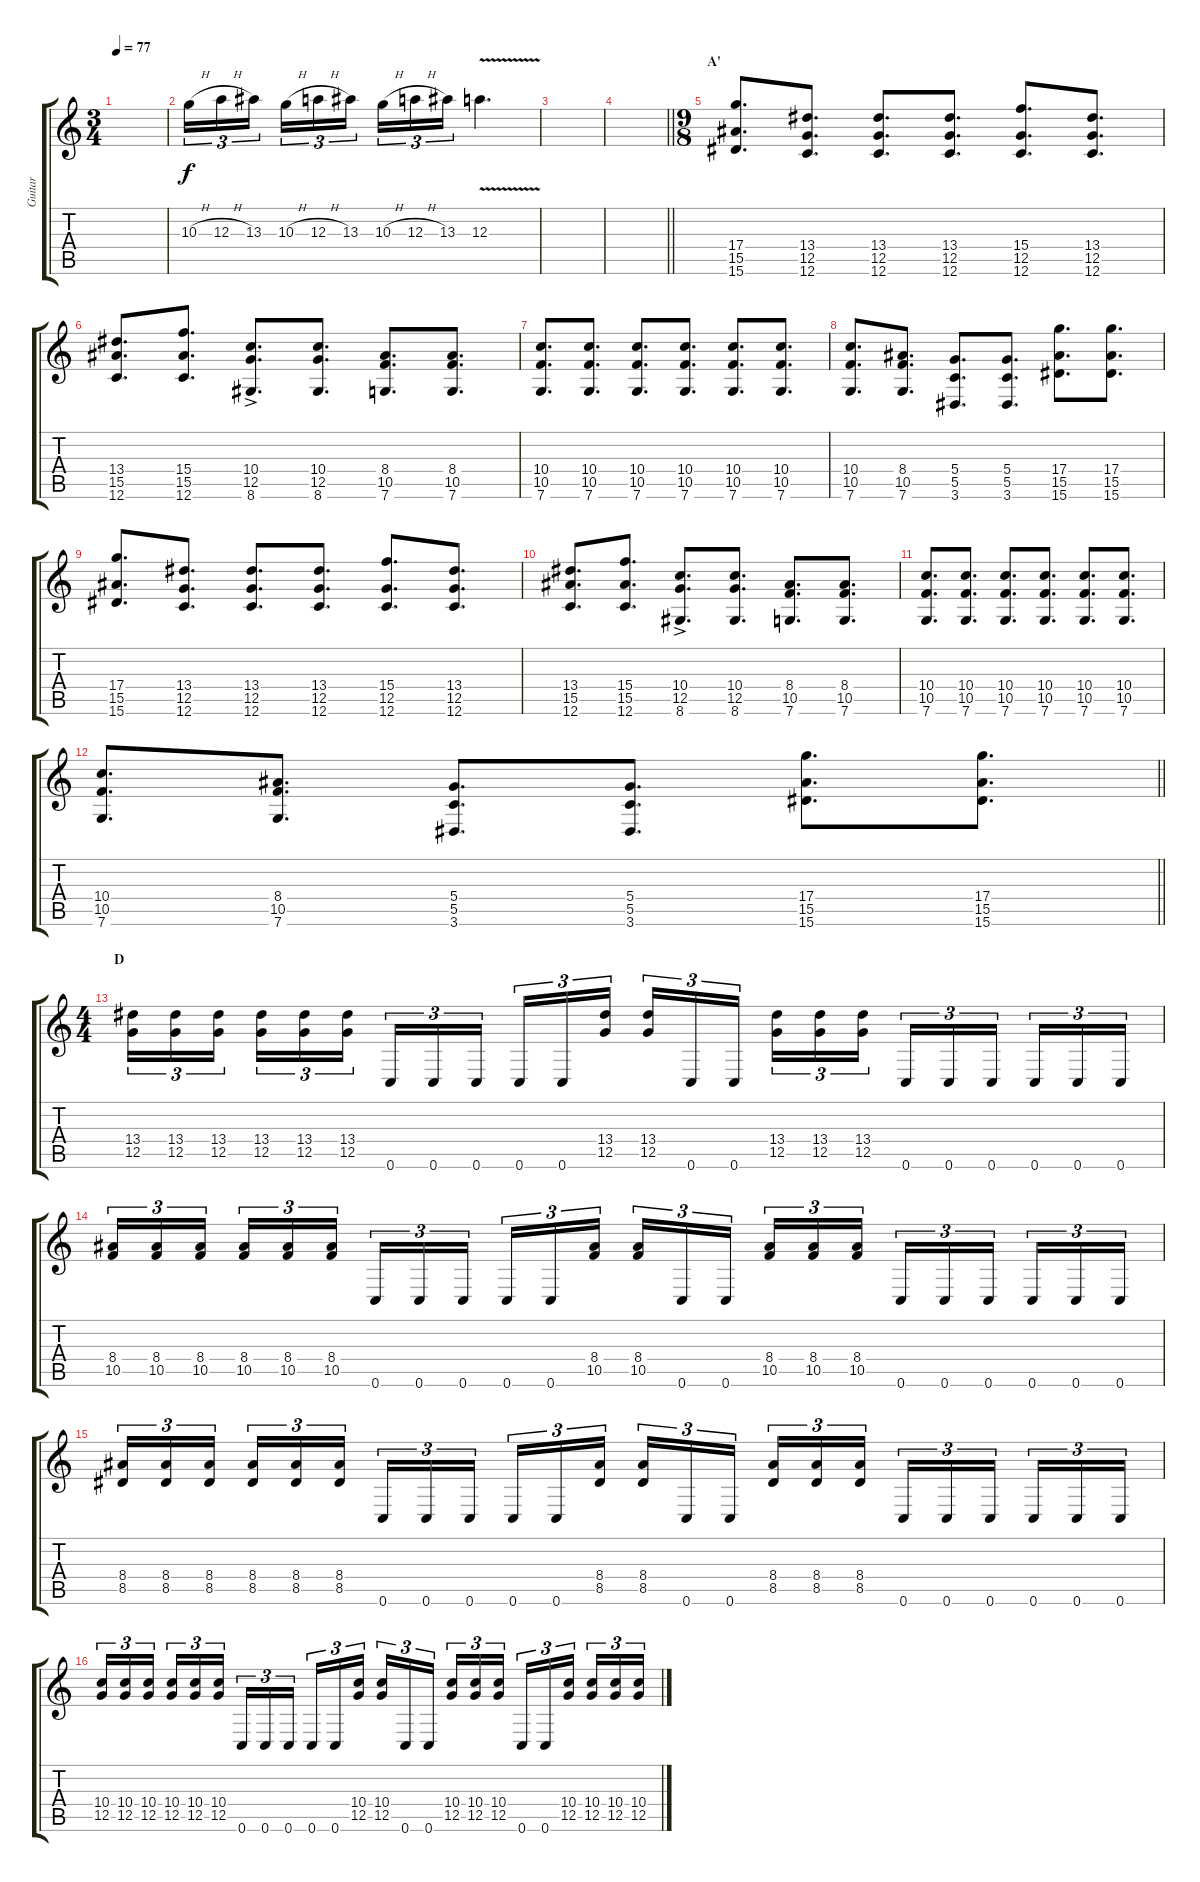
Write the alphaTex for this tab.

\track ("Guitar" "Guitar") {instrument distortionguitar}
\staff {score tabs}
\tuning (G4 E4 A3 D3 G2 C2) {hide}
\ts (3 4)
\tempo 77
\clef g2
\ks c
|
10.3{h}.16{tu (3 2)} 12.3{h}.16{tu (3 2)} 13.3.16{tu (3 2) beam splitsecondary} 10.3{h}.16{tu (3 2)} 12.3{h}.16{tu (3 2)} 13.3.16{tu (3 2)} 10.3{h}.16{tu (3 2)} 12.3{h}.16{tu (3 2)} 13.3.16{tu (3 2)} 12.3{v}.4{d} |
|
\barLineRight lightlight
|
\ts (9 8)
\section ("" "A'")
(17.4 15.5 15.6).8{d} (13.4 12.5 12.6).8{d} (13.4 12.5 12.6).8{d} (13.4 12.5 12.6).8{d} (15.4 12.5 12.6).8{d} (13.4 12.5 12.6).8{d} |
(13.4 15.5 12.6).8{d} (15.4 15.5 12.6).8{d} (10.4{ac} 12.5{ac} 8.6{ac}).8{d} (10.4 12.5 8.6).8{d} (8.4 10.5 7.6).8{d} (8.4 10.5 7.6).8{d} |
(10.4 10.5 7.6).8{d} (10.4 10.5 7.6).8{d} (10.4 10.5 7.6).8{d} (10.4 10.5 7.6).8{d} (10.4 10.5 7.6).8{d} (10.4 10.5 7.6).8{d} |
(10.4 10.5 7.6).8{d} (8.4 10.5 7.6).8{d} (5.4 5.5 3.6).8{d} (5.4 5.5 3.6).8{d} (17.4 15.5 15.6).8{d} (17.4 15.5 15.6).8{d} |
(17.4 15.5 15.6).8{d} (13.4 12.5 12.6).8{d} (13.4 12.5 12.6).8{d} (13.4 12.5 12.6).8{d} (15.4 12.5 12.6).8{d} (13.4 12.5 12.6).8{d} |
(13.4 15.5 12.6).8{d} (15.4 15.5 12.6).8{d} (10.4{ac} 12.5{ac} 8.6{ac}).8{d} (10.4 12.5 8.6).8{d} (8.4 10.5 7.6).8{d} (8.4 10.5 7.6).8{d} |
(10.4 10.5 7.6).8{d} (10.4 10.5 7.6).8{d} (10.4 10.5 7.6).8{d} (10.4 10.5 7.6).8{d} (10.4 10.5 7.6).8{d} (10.4 10.5 7.6).8{d} |
\barLineRight lightlight
(10.4 10.5 7.6).8{d} (8.4 10.5 7.6).8{d} (5.4 5.5 3.6).8{d} (5.4 5.5 3.6).8{d} (17.4 15.5 15.6).8{d} (17.4 15.5 15.6).8{d} |
\ts (4 4)
\section ("" "D")
(13.4 12.5).16{tu (3 2)} (13.4 12.5).16{tu (3 2)} (13.4 12.5).16{tu (3 2) beam splitsecondary} (13.4 12.5).16{tu (3 2)} (13.4 12.5).16{tu (3 2)} (13.4 12.5).16{tu (3 2)} 0.6.16{tu (3 2)} 0.6.16{tu (3 2)} 0.6.16{tu (3 2) beam splitsecondary} 0.6.16{tu (3 2)} 0.6.16{tu (3 2)} (13.4 12.5).16{tu (3 2)} (13.4 12.5).16{tu (3 2)} 0.6.16{tu (3 2)} 0.6.16{tu (3 2) beam splitsecondary} (13.4 12.5).16{tu (3 2)} (13.4 12.5).16{tu (3 2)} (13.4 12.5).16{tu (3 2)} 0.6.16{tu (3 2)} 0.6.16{tu (3 2)} 0.6.16{tu (3 2) beam splitsecondary} 0.6.16{tu (3 2)} 0.6.16{tu (3 2)} 0.6.16{tu (3 2)} |
(8.4 10.5).16{tu (3 2)} (8.4 10.5).16{tu (3 2)} (8.4 10.5).16{tu (3 2) beam splitsecondary} (8.4 10.5).16{tu (3 2)} (8.4 10.5).16{tu (3 2)} (8.4 10.5).16{tu (3 2)} 0.6.16{tu (3 2)} 0.6.16{tu (3 2)} 0.6.16{tu (3 2) beam splitsecondary} 0.6.16{tu (3 2)} 0.6.16{tu (3 2)} (8.4 10.5).16{tu (3 2)} (8.4 10.5).16{tu (3 2)} 0.6.16{tu (3 2)} 0.6.16{tu (3 2) beam splitsecondary} (8.4 10.5).16{tu (3 2)} (8.4 10.5).16{tu (3 2)} (8.4 10.5).16{tu (3 2)} 0.6.16{tu (3 2)} 0.6.16{tu (3 2)} 0.6.16{tu (3 2) beam splitsecondary} 0.6.16{tu (3 2)} 0.6.16{tu (3 2)} 0.6.16{tu (3 2)} |
(8.4 8.5).16{tu (3 2)} (8.4 8.5).16{tu (3 2)} (8.4 8.5).16{tu (3 2) beam splitsecondary} (8.4 8.5).16{tu (3 2)} (8.4 8.5).16{tu (3 2)} (8.4 8.5).16{tu (3 2)} 0.6.16{tu (3 2)} 0.6.16{tu (3 2)} 0.6.16{tu (3 2) beam splitsecondary} 0.6.16{tu (3 2)} 0.6.16{tu (3 2)} (8.4 8.5).16{tu (3 2)} (8.4 8.5).16{tu (3 2)} 0.6.16{tu (3 2)} 0.6.16{tu (3 2) beam splitsecondary} (8.4 8.5).16{tu (3 2)} (8.4 8.5).16{tu (3 2)} (8.4 8.5).16{tu (3 2)} 0.6.16{tu (3 2)} 0.6.16{tu (3 2)} 0.6.16{tu (3 2) beam splitsecondary} 0.6.16{tu (3 2)} 0.6.16{tu (3 2)} 0.6.16{tu (3 2)} |
(10.4 12.5).16{tu (3 2)} (10.4 12.5).16{tu (3 2)} (10.4 12.5).16{tu (3 2) beam splitsecondary} (10.4 12.5).16{tu (3 2)} (10.4 12.5).16{tu (3 2)} (10.4 12.5).16{tu (3 2)} 0.6.16{tu (3 2)} 0.6.16{tu (3 2)} 0.6.16{tu (3 2) beam splitsecondary} 0.6.16{tu (3 2)} 0.6.16{tu (3 2)} (10.4 12.5).16{tu (3 2)} (10.4 12.5).16{tu (3 2)} 0.6.16{tu (3 2)} 0.6.16{tu (3 2) beam splitsecondary} (10.4 12.5).16{tu (3 2)} (10.4 12.5).16{tu (3 2)} (10.4 12.5).16{tu (3 2)} 0.6.16{tu (3 2)} 0.6.16{tu (3 2)} (10.4 12.5).16{tu (3 2) beam splitsecondary} (10.4 12.5).16{tu (3 2)} (10.4 12.5).16{tu (3 2)} (10.4 12.5).16{tu (3 2)}
